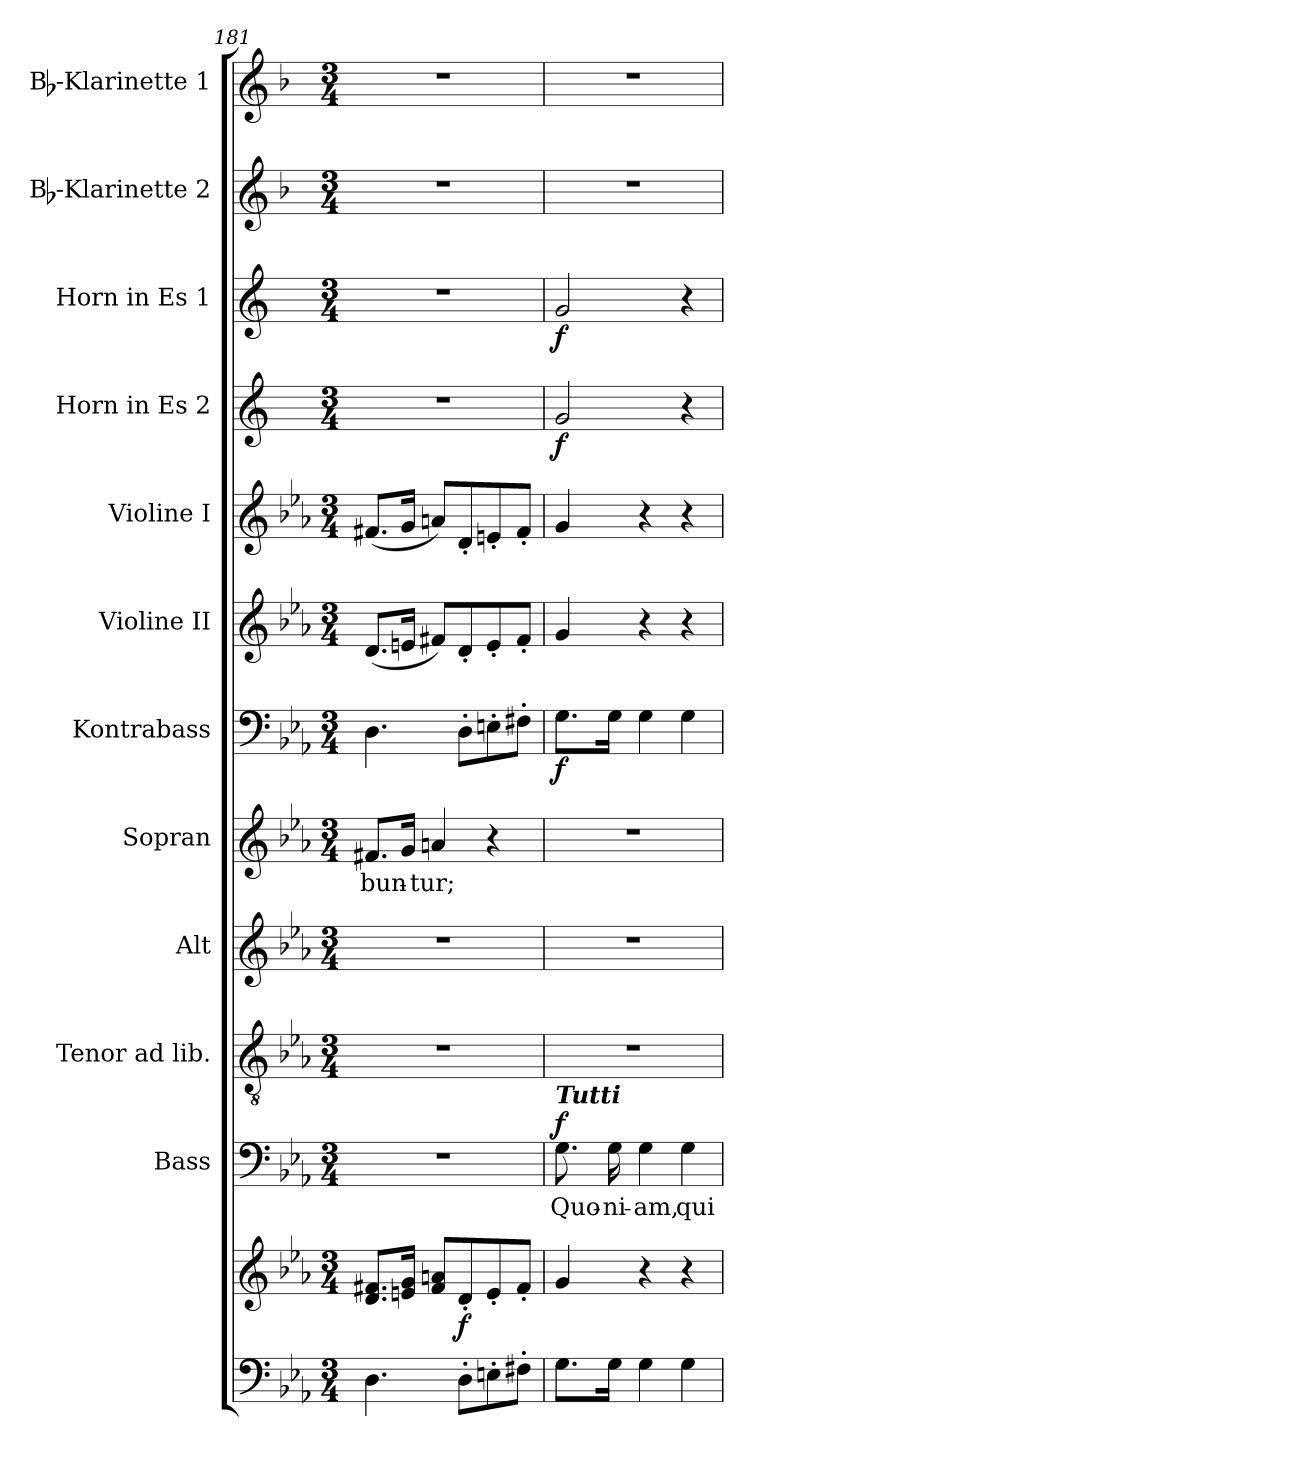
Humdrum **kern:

**kern	**kern	**dynam	**kern	**text	**dynam	**kern	**kern	**kern	**text	**kern	**dynam	**kern	**kern	**kern	**dynam	**kern	**dynam	**kern	**kern
*part12	*part12	*part12	*part11	*part11	*part11	*part10	*part9	*part8	*part8	*part7	*part7	*part6	*part5	*part4	*part4	*part3	*part3	*part2	*part1
*staff13	*staff12	*staff12/13	*staff11	*staff11	*staff11	*staff10	*staff9	*staff8	*staff8	*staff7	*staff7	*staff6	*staff5	*staff4	*staff4	*staff3	*staff3	*staff2	*staff1
*	*	*	*I"Bass	*	*	*I"Tenor ad lib.	*I"Alt	*I"Sopran	*	*I"Kontrabass	*	*I"Violine II	*I"Violine I	*I"Horn in Es 2	*	*I"Horn in Es 1	*	*I"Bb-Klarinette 2	*I"Bb-Klarinette 1
*	*	*	*I'B.	*	*	*I'T.	*I'A.	*I'S.	*	*I'Kb.	*	*I'Vl. II	*I'Vl. I	*	*	*	*	*I'Bb Kl. 2	*I'Bb Kl. 1
*clefF4	*clefG2	*	*clefF4	*	*	*clefGv2	*clefG2	*clefG2	*	*clefF4	*	*clefG2	*clefG2	*clefG2	*	*clefG2	*	*clefG2	*clefG2
*	*	*	*	*	*	*	*	*	*	*ITrd7c12	*	*	*	*ITrd5c9	*	*ITrd5c9	*	*ITrd1c2	*ITrd1c2
*k[b-e-a-]	*k[b-e-a-]	*	*k[b-e-a-]	*	*	*k[b-e-a-]	*k[b-e-a-]	*k[b-e-a-]	*	*k[b-e-a-]	*	*k[b-e-a-]	*k[b-e-a-]	*k[b-e-a-]	*	*k[b-e-a-]	*	*k[b-e-a-]	*k[b-e-a-]
*E-:	*E-:	*	*E-:	*	*	*E-:	*E-:	*E-:	*	*E-:	*	*E-:	*E-:	*E-:	*	*E-:	*	*E-:	*E-:
*M3/4	*M3/4	*	*M3/4	*	*	*M3/4	*M3/4	*M3/4	*	*M3/4	*	*M3/4	*M3/4	*M3/4	*	*M3/4	*	*M3/4	*M3/4
=181	=181	=181	=181	=181	=181	=181	=181	=181	=181	=181	=181	=181	=181	=181	=181	=181	=181	=181	=181
!	!	!	!	!	!	!	!	!	!LO:LY:b	!	!	!	!	!	!	!	!	!	!
4.D\	8.d/ 8.f#X/L	.	2.r	.	.	2.r	2.r	8.f#X/L	-bun-	4.DD\	.	(<8.d/L	(<8.f#X/L	2.r	.	2.r	.	2.r	2.r
.	16en/ 16g/Jk	.	.	.	.	.	.	16g/Jk	.	.	.	16en/Jk	16g/Jk	.	.	.	.	.	.
!	!	!	!	!	!	!	!	!	!LO:LY:b	!	!	!	!	!	!	!	!	!	!
.	8f#/ 8an/L	.	.	.	.	.	.	4an/	-tur;	.	.	8f#X/L)	8an/L)	.	.	.	.	.	.
!	!	!LO:DY:b	!	!	!	!	!	!	!	!	!	!	!	!	!	!	!	!	!
8D'>\L	8d'</	f	.	.	.	.	.	.	.	8DD'>\L	.	8d'</	8d'</	.	.	.	.	.	.
8En'>\	8e'</	.	.	.	.	.	.	4r	.	8EEn'>\	.	8e'</	8en'</	.	.	.	.	.	.
8F#X'>\J	8f#'</J	.	.	.	.	.	.	.	.	8FF#X'>\J	.	8f#'</J	8f#'</J	.	.	.	.	.	.
=182	=182	=182	=182	=182	=182	=182	=182	=182	=182	=182	=182	=182	=182	=182	=182	=182	=182	=182	=182
!	!	!	!LO:TX:a:Bi:t=Tutti	!	!	!	!	!	!	!	!	!	!	!	!	!	!	!	!
!	!	!	!	!LO:LY:b	!LO:DY:a	!	!	!	!	!	!LO:DY:b	!	!	!	!LO:DY:b	!	!LO:DY:b	!	!
8.G\L	4g/	.	8.G\	Quo-	f	2.r	2.r	2.r	.	8.GG\L	f	4g/	4g/	2B-/	f	2B-/	f	2.r	2.r
!	!	!	!	!LO:LY:b	!	!	!	!	!	!	!	!	!	!	!	!	!	!	!
16G\Jk	.	.	16G\	-ni-	.	.	.	.	.	16GG\Jk	.	.	.	.	.	.	.	.	.
!	!	!	!	!LO:LY:b	!	!	!	!	!	!	!	!	!	!	!	!	!	!	!
4G\	4r	.	4G\	-am,	.	.	.	.	.	4GG\	.	4r	4r	.	.	.	.	.	.
!	!	!	!	!LO:LY:b	!	!	!	!	!	!	!	!	!	!	!	!	!	!	!
4G\	4r	.	4G\	qui	.	.	.	.	.	4GG\	.	4r	4r	4r	.	4r	.	.	.
=	=	=	=	=	=	=	=	=	=	=	=	=	=	=	=	=	=	=	=
*-	*-	*-	*-	*-	*-	*-	*-	*-	*-	*-	*-	*-	*-	*-	*-	*-	*-	*-	*-
